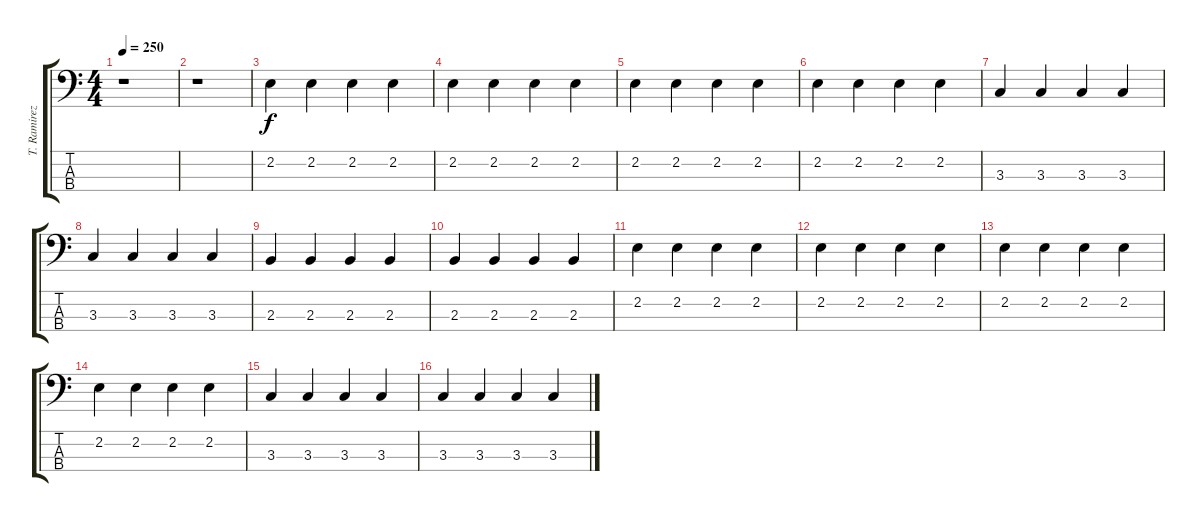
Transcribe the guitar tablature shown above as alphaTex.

\track ("T. Ramirez" "T. Ramirez") {instrument slapbass2}
\staff {score tabs}
\tuning (G2 D2 A1 E1) {hide}
\ts (4 4)
\tempo 250
\clef f4
\ks c
r.1{dy f} |
r.1 |
2.2.4 2.2.4 2.2.4 2.2.4 |
2.2.4 2.2.4 2.2.4 2.2.4 |
2.2.4 2.2.4 2.2.4 2.2.4 |
2.2.4 2.2.4 2.2.4 2.2.4 |
3.3.4 3.3.4 3.3.4 3.3.4 |
3.3.4 3.3.4 3.3.4 3.3.4 |
2.3.4 2.3.4 2.3.4 2.3.4 |
2.3.4 2.3.4 2.3.4 2.3.4 |
2.2.4 2.2.4 2.2.4 2.2.4 |
2.2.4 2.2.4 2.2.4 2.2.4 |
2.2.4 2.2.4 2.2.4 2.2.4 |
2.2.4 2.2.4 2.2.4 2.2.4 |
3.3.4 3.3.4 3.3.4 3.3.4 |
3.3.4 3.3.4 3.3.4 3.3.4
